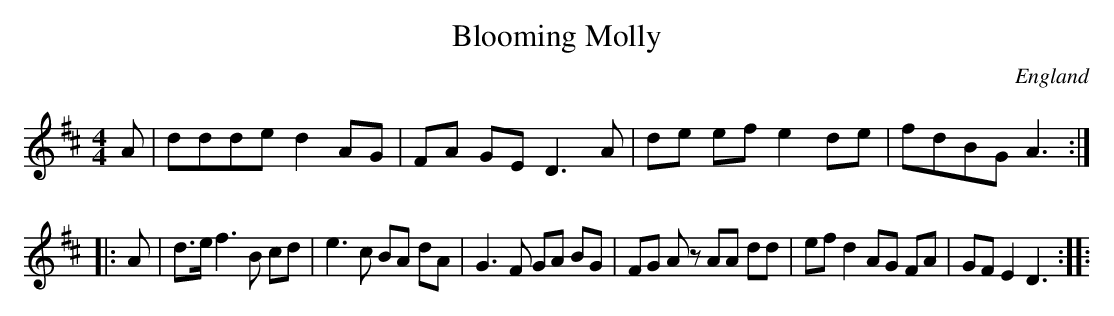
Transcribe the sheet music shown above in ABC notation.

X:1
T:Blooming Molly
L:1/8
M:4/4
O:England
K:D major
A |\
ddde d2AG | FA GE D3A | de ef e2de | fdBG A3 ::
A |\
d>ef3B cd | e3c BA dA | G3F GA BG | FG Az AA dd | \
ef d2 AG FA | GF E2 D3 ::
